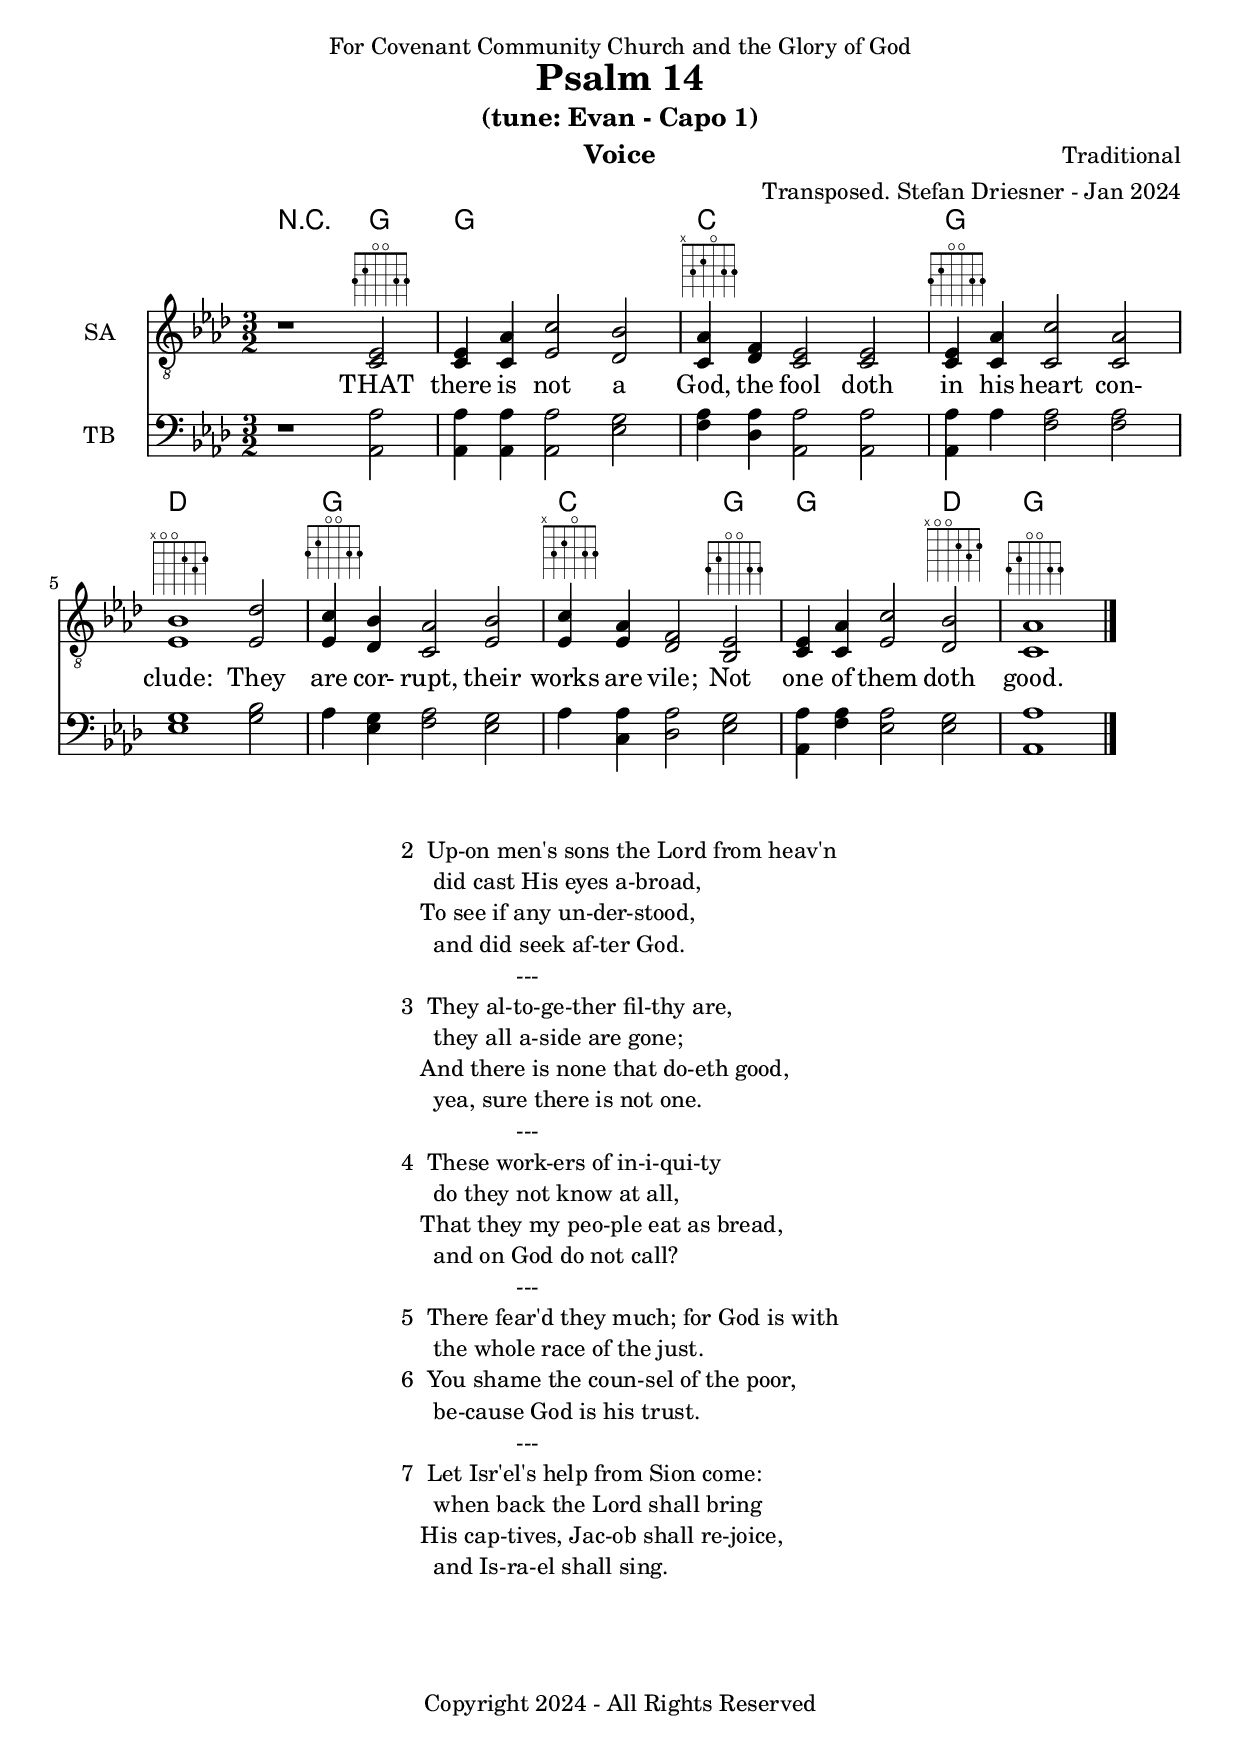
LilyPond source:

\version "2.24.1"
\language "english"

% force .mid extension for MIDI file output
#(ly:set-option 'midi-extension "mid")

\header {
  dedication = "For Covenant Community Church and the Glory of God"
  title = "Psalm 14"
  subtitle = "(tune: Evan - Capo 1)"
  instrument = "Voice"
  composer = "Traditional"
  arranger = "Transposed. Stefan Driesner - Jan 2024"
  meter = ""
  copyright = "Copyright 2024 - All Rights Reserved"
}

global = {
  \key af \major
  \numericTimeSignature
  \time 3/2
}

versesVoice = \lyricmode {
  % Verse 1
  THAT there is not a God, the fool
  doth in his heart con- clude:
  They are cor- rupt, their works are vile;
  Not one of them doth good.
}

SAVoice = \relative c {
  \global
  \dynamicUp
  % Music follows here.
  {
    r1                               <ef  c  >2^\markup { \fret-diagram "6-3;5-2;4-o;3-o;2-3;1-3;" } |
    % Verse 1
    <c   ef >4 <c   af'>4 <ef  c'>2  <df  bf'>2 | < c  af'>4^\markup { \fret-diagram "6-x;5-3;4-2;3-o;2-3;1-3;" } <df   f >4 < c  ef >2  < c  ef >2 |
    <c   ef >4^\markup { \fret-diagram "6-3;5-2;4-o;3-o;2-3;1-3;" } <c   af'>4 <c   c'>2  < c  af'>2 | <ef  bf'>1^\markup { \fret-diagram "6-x;5-o;4-o;3-2;2-3;1-2;" }                        <ef  df'>2 |
    <ef  c '>4^\markup { \fret-diagram "6-3;5-2;4-o;3-o;2-3;1-3;" } <df  bf'>4 <c  af'>2  <ef  bf'>2 | <ef  c '>4^\markup { \fret-diagram "6-x;5-3;4-2;3-o;2-3;1-3;" } <ef  af >4 <df   f >2  <bf  ef >2^\markup { \fret-diagram "6-3;5-2;4-o;3-o;2-3;1-3;" } |
    <c   ef >4 <c   af'>4 <ef c '>2  <df  bf'>2^\markup { \fret-diagram "6-x;5-o;4-o;3-2;2-3;1-2;" } | <c   af'>1^\markup { \fret-diagram "6-3;5-2;4-o;3-o;2-3;1-3;" }                             \bar "|."
  }
}

TBVoice = \relative c {
  \global
  \dynamicUp
  % Music follows here.
  {
    r1                                <af  af'>2 |
    % Verse 1
    <af  af'>4 <af  af'>4 <af  af'>2  <ef' g  >2 | <f   af >4 <df  af'>4 <af  af'>2 <af  af'>2 |
    <af  af'>4 <    af'>4 <f   af >2  <f   af >2 | <ef  g  >1                       <g   bf >2 |
    <    af >4 <ef  g  >4 <f   af >2  <ef  g  >2 | <    af >4 <c , af'>4 <df  af'>2 <ef  g  >2 |
    <af, af'>4 <f ' af >4 <ef  af >2  <ef  g  >2 | <af, af'>1                          \bar "|."
  }
}

Chords = \new ChordNames {
  \chordmode {
    r1 <g>2 <g>1. <c>1. <g>1. <d>1. <g>1. <c>1 <g>2 <g>1 <d>2 <g>1.
  }
}

SAVoicePart = \new Staff \with {
  instrumentName = "SA"
  midiInstrument = "Voice Oohs"
} { \clef "treble_8" \SAVoice }
\addlyrics { \versesVoice }

TBVoicePart = \new Staff \with {
  instrumentName = "TB"
  midiInstrument = "Voice Oohs"
} { \clef bass \TBVoice }

\score {
  <<
    \Chords
    \SAVoicePart
    \TBVoicePart
  >>
  \layout { }
  \midi {
    \context {
      \Score
      tempoWholesPerMinute = #(ly:make-moment 100 2)
    }
  }
}

\markup {
  \fill-line {
    {
      \column {
        \left-align {
  	  "2  Up-on men's sons the Lord from heav'n"
	  "     did cast His eyes a-broad,"
	  "   To see if any un-der-stood,"
	  "     and did seek af-ter God."
	  "                  ---"
	  "3  They al-to-ge-ther fil-thy are,"
	  "     they all a-side are gone;"
  	  "   And there is none that do-eth good,"
	  "     yea, sure there is not one."
	  "                  ---"
	  "4  These work-ers of in-i-qui-ty"
	  "     do they not know at all,"
	  "   That they my peo-ple eat as bread,"
	  "     and on God do not call?"
	  "                  ---"
	  "5  There fear'd they much; for God is with"
	  "     the whole race of the just."
	  "6  You shame the coun-sel of the poor,"
	  "     be-cause God is his trust."
	  "                  ---"
	  "7  Let Isr'el's help from Sion come:"
	  "     when back the Lord shall bring"
	  "   His cap-tives, Jac-ob shall re-joice,"
	  "     and Is-ra-el shall sing."
        }
      }
    }
  }
}
